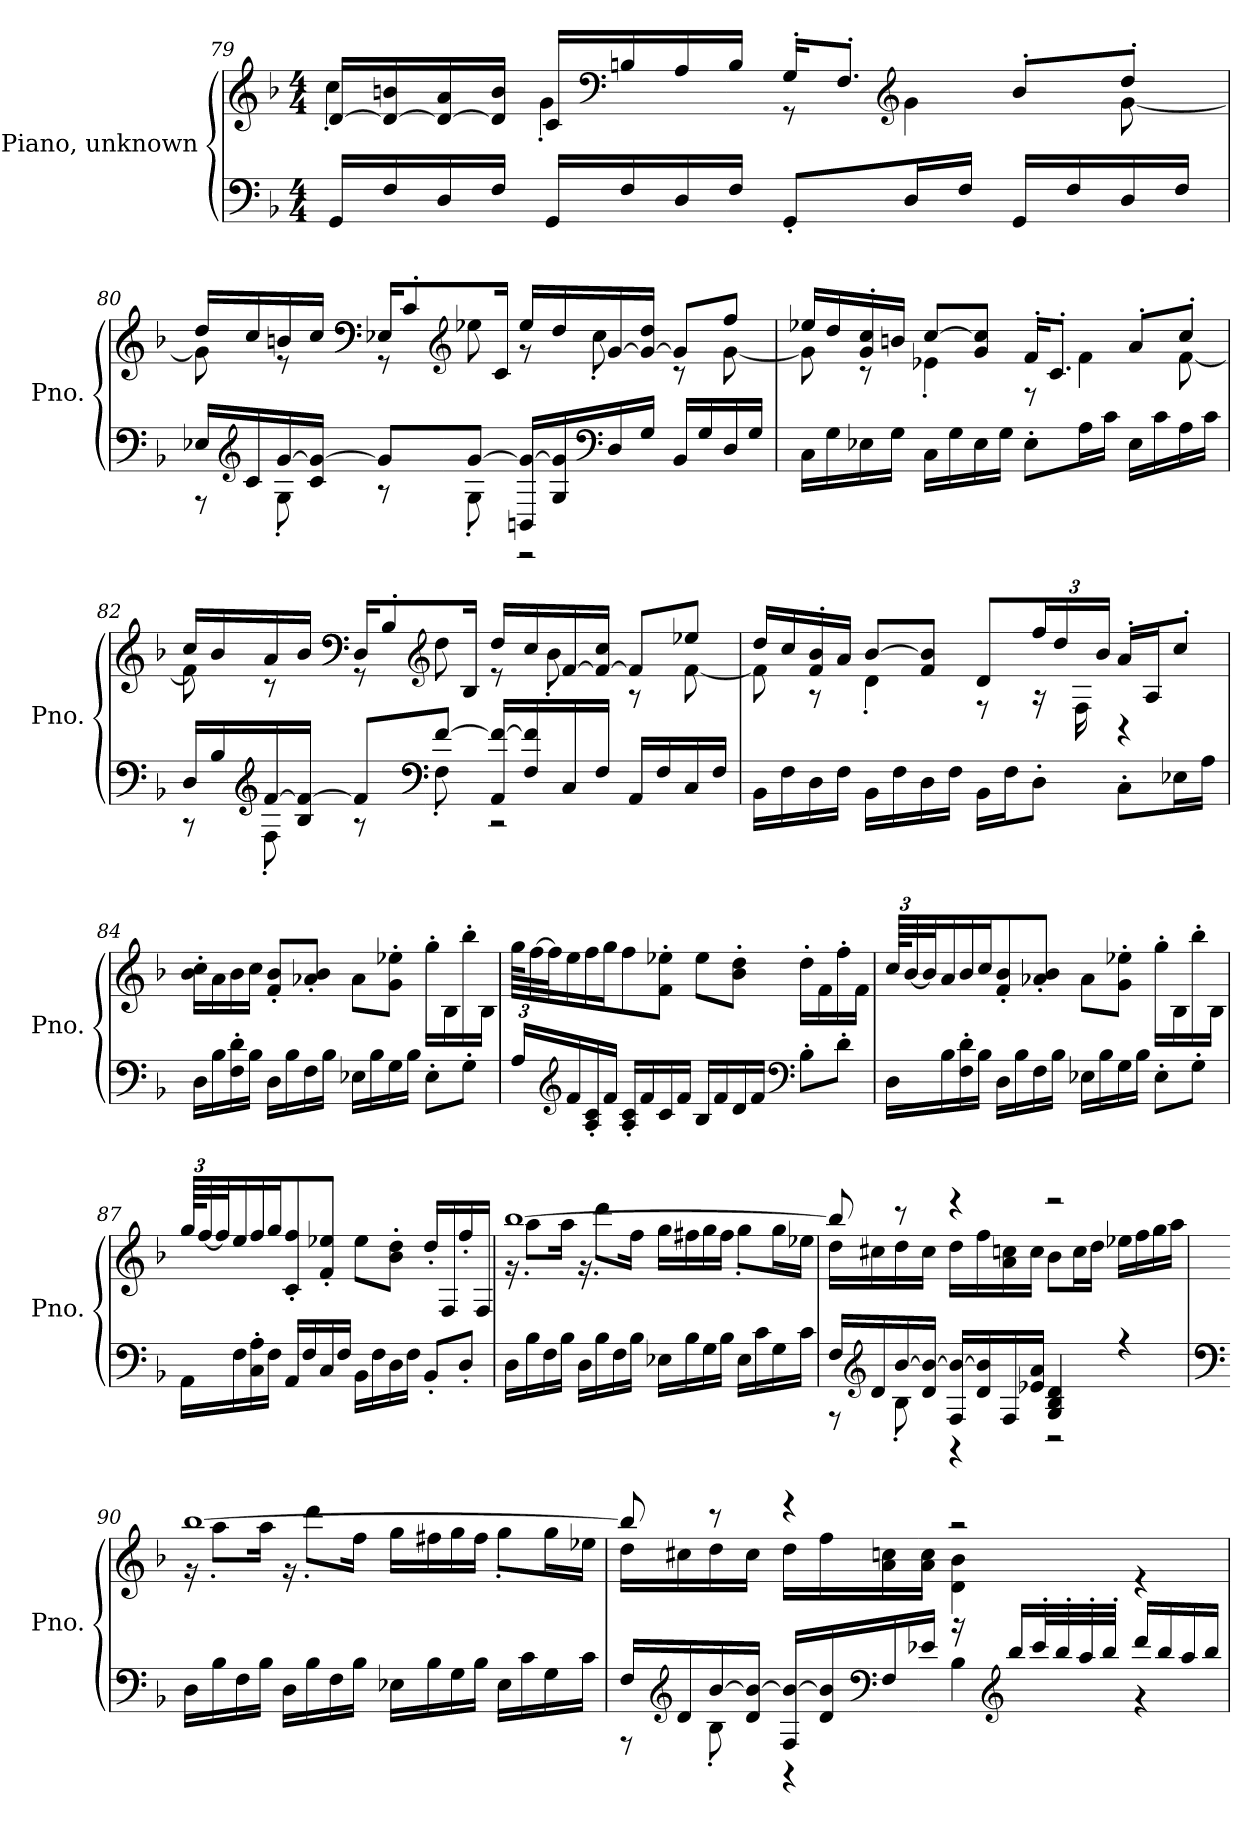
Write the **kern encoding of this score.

**kern	**kern
*part1	*part1
*staff2	*staff1
*I"Piano, unknown	*
*I'Pno.	*
!!LO:LB:g=z
*clefF4	*clefG2
*k[b-]	*k[b-]
*M4/4	*M4/4
=79	=79
*	*^
16GG/LL	[16d/LL	4cc'\
16F/	16d/_ 16bn/	.
16D/	16d/_ 16a/	.
16F/JJ	16d/] 16b/JJ	.
16GG/LL	16c/LL	4g'\
*	*clefF4	*
16F/	16Bn/	.
16D/	16A/	.
16F/JJ	16B/JJ	.
8GG'/L	16G'/KL	8r
.	8.F'/J	.
*	*clefG2	*
16D/L	.	4g\
16F/JJ	.	.
16GG/LL	8b'/L	.
16F/	.	.
16D/	8dd'/J	[8g\
16F/JJ	.	.
!!LO:LB:g=z	!!
=80	=80	=80
*^	*	*
16E-X/LL	8r	16dd/LL	8g\]
*clefG2	*	*	*
16c/	.	16cc/	.
[16g/	8G'\	16bn/	8r
16c/ 16g/_JJ	.	16cc/JJ	.
*	*	*clefF4	*
8g/L]	8r	16E-X/KL	8r
.	.	8c'/	.
*	*	*clefG2	*
[8g/J	8G'\	.	8ee-X\
.	.	16c/Jk	.
16BBn/ 16g/_LL	2r	16ee-/LL	8r
16G/ 16g/]	.	16dd/	.
*clefF4	*	*	*
16D/	.	[16g/	8cc'\
16G/JJ	.	16g/_ 16dd/JJ	.
16BB/LL	.	8g/L]	8r
16G/	.	.	.
16D/	.	8ff/J	[8g\
16G/JJ	.	.	.
*v	*v	*	*
!!LO:LB:g=z	!!
=81	=81	=81
16C\LL	16ee-X/LL	8g\]
16G\	16dd/	.
16E-X\	16g/' 16cc/'	8r
16G\JJ	16bn/JJ	.
16C\LL	[8cc/L	4e-X'\
16G\	.	.
16E-\	8g/ 8cc/]J	.
16G\JJ	.	.
8E-'\L	16f'/KL	8r
.	8.c'/J	.
16A\L	.	4f\
16c\JJ	.	.
16E-\LL	8a'/L	.
16c\	.	.
16A\	8cc'/J	[8f\
16c\JJ	.	.
=82	=82	=82
*^	*	*
16D/LL	8r	16cc/LL	8f\]
16B-/	.	16b-/	.
*clefG2	*	*	*
[16f/	8F'\	16a/	8r
16B-/ 16f/_JJ	.	16b-/JJ	.
*	*	*clefF4	*
8f/L]	8r	16D/KL	8r
.	.	8B-'/	.
*clefF4	*	*clefG2	*
[8f/J	8F'\	.	8dd\
.	.	16B-/Jk	.
16AA/ 16f/_LL	2r	16dd/LL	8r
16F/ 16f/]	.	16cc/	.
16C/	.	[16f/	8b-'\
16F/JJ	.	16f/_ 16cc/JJ	.
16AA/LL	.	8f/L]	8r
16F/	.	.	.
16C/	.	8ee-X/J	[8f\
16F/JJ	.	.	.
*v	*v	*	*
!!LO:PB:g=z	!!
=83	=83	=83
16BB-\LL	16dd/LL	8f\]
16F\	16cc/	.
16D\	16f/' 16b-/'	8r
16F\JJ	16a/JJ	.
16BB-\LL	[8b-/L	4d'\
16F\	.	.
16D\	8f/ 8b-/]J	.
16F\JJ	.	.
16BB-\LL	8d/L	8r
16F\J	.	.
*	*Xbrackettup	*
8D'\J	24ff/L	16r
.	24dd/	.
.	.	16F\
.	24b-/JJ	.
8C'\L	16a'/LL	4r
.	16A/J	.
16E-X\L	8cc'/J	.
16A\JJ	.	.
*	*v	*v
=84	=84
16D\LL	16b-\' 16cc\'LL
16B-\	16a\
16F\' 16d\'	16b-\
16B-\JJ	16cc\JJ
16D\LL	8f/' 8b-/'L
16B-\	.
16F\	8a-X/' 8b-/'J
16B-\JJ	.
16E-X\LL	8a-\L
16B-\	.
16G\	8g\' 8ee-X\'J
16B-\JJ	.
8E-'\L	16gg'\LL
.	16B-\
8G'\J	16bb-'\
.	16B-\JJ
!!LO:LB:g=z
=85	=85
16A/LL	96gg\KLLL
.	[48ff\
.	32ff\J]
*clefG2	*
16f/	16ee\
16A/' 16c/'	16ff\
16f/JJ	16gg\J
16A/' 16c/'LL	8ff\
16f/	.
16c/	8f\' 8ee-X\'J
16f/JJ	.
16B-/LL	8ee-\L
16f/	.
16d/	8b-\' 8dd\'J
16f/JJ	.
*clefF4	*
8B-'\L	16dd'\LL
.	16f\
8d'\J	16ff'\
.	16f\JJ
=86	=86
16D\LL	96cc/KLLL
.	[48b-/
.	32b-/J]
16B-\	16a/
16F\' 16d\'	16b-/
16B-\JJ	16cc/J
16D\LL	8f/' 8b-/'
16B-\	.
16F\	8a-X/' 8b-/'J
16B-\JJ	.
16E-X\LL	8a-\L
16B-\	.
16G\	8g\' 8ee-X\'J
16B-\JJ	.
8E-'\L	16gg'\LL
.	16B-\
8G'\J	16bb-'\
.	16B-\JJ
!!LO:LB:g=z
=87	=87
16AA\LL	96gg/KLLL
.	[48ff/
.	32ff/J]
16F\	16ee/
16C\' 16A\'	16ff/
16F\JJ	16gg/J
16AA/LL	8c/' 8ff/'
16F/	.
16C/	8f/' 8ee-X/'J
16F/JJ	.
16BB-\LL	8ee-\L
16F\	.
16D\	8b-\' 8dd\'J
16F\JJ	.
8BB-'/L	16dd'/LL
.	16F/
8D'/J	16ff'/
.	16F/JJ
=88	=88
*	*^
16D\LL	[1bb-	16r
16B-\	.	8aa'\L
16F\	.	.
16B-\JJ	.	16aa\Jk
16D\LL	.	16r
16B-\	.	8ddd'\L
16F\	.	.
16B-\JJ	.	16ff\Jk
16E-X\LL	.	16gg\LL
16B-\	.	16ff#X\
16G\	.	16gg\
16B-\JJ	.	16ff#\JJ
16E-\LL	.	8gg'\L
16c\	.	.
16G\	.	16gg\L
16c\JJ	.	16ee-X\JJ
!!LO:LB:g=z	!!
=89	=89	=89
*^	*	*
16F/LL	8r	8bb-/]	16dd\LL
*clefG2	*	*	*
16d/	.	.	16cc#X\
[16b-/	8B-'\	8r	16dd\
16d/ 16b-/_JJ	.	.	16cc#\JJ
16F/ 16b-/_LL	4r	4r	16dd\LL
16d/ 16b-/]	.	.	16ff\
16F/	.	.	16a\ 16ccn\
16e-X/ 16a/JJ	.	.	16cc\JJ
4G/ 4B-/ 4d/	2r	2r	8b-\L
.	.	.	16cc\L
.	.	.	16dd\JJ
4r	.	.	16ee-X\LL
.	.	.	16ff\
.	.	.	16gg\
.	.	.	16aa\JJ
*v	*v	*	*
=90	=90	=90
*clefF4	*	*
16D\LL	[1bb-	16r
16B-\	.	8aa'\L
16F\	.	.
16B-\JJ	.	16aa\Jk
16D\LL	.	16r
16B-\	.	8ddd'\L
16F\	.	.
16B-\JJ	.	16ff\Jk
16E-X\LL	.	16gg\LL
16B-\	.	16ff#X\
16G\	.	16gg\
16B-\JJ	.	16ff#\JJ
16E-\LL	.	8gg'\L
16c\	.	.
16G\	.	16gg\L
16c\JJ	.	16ee-X\JJ
!!LO:LB:g=z	!!
=91	=91	=91
*^	*	*
16F/LL	8r	8bb-/]	16dd\LL
*clefG2	*	*	*
16d/	.	.	16cc#X\
[16b-/	8B-'\	8r	16dd\
16d/ 16b-/_JJ	.	.	16cc#\JJ
16F/ 16b-/_LL	4r	4r	16dd\LL
16d/ 16b-/]	.	.	16ff\
*clefF4	*	*	*
16F/	.	.	16a\ 16ccn\
16e-X/JJ	.	.	16a\ 16cc\JJ
16r	4B-\	2r	4d\ 4b-\
*clefG2	*	*	*
16bb-/LL	.	.	.
32ccc'/L	.	.	.
32bb-'/	.	.	.
32aa'/	.	.	.
32bb-'/JJJ	.	.	.
16ddd/LL	4r	.	4r
16bb-/	.	.	.
16aa/	.	.	.
16bb-/JJ	.	.	.
*v	*v	*	*
*	*v	*v
=	=
*-	*-
